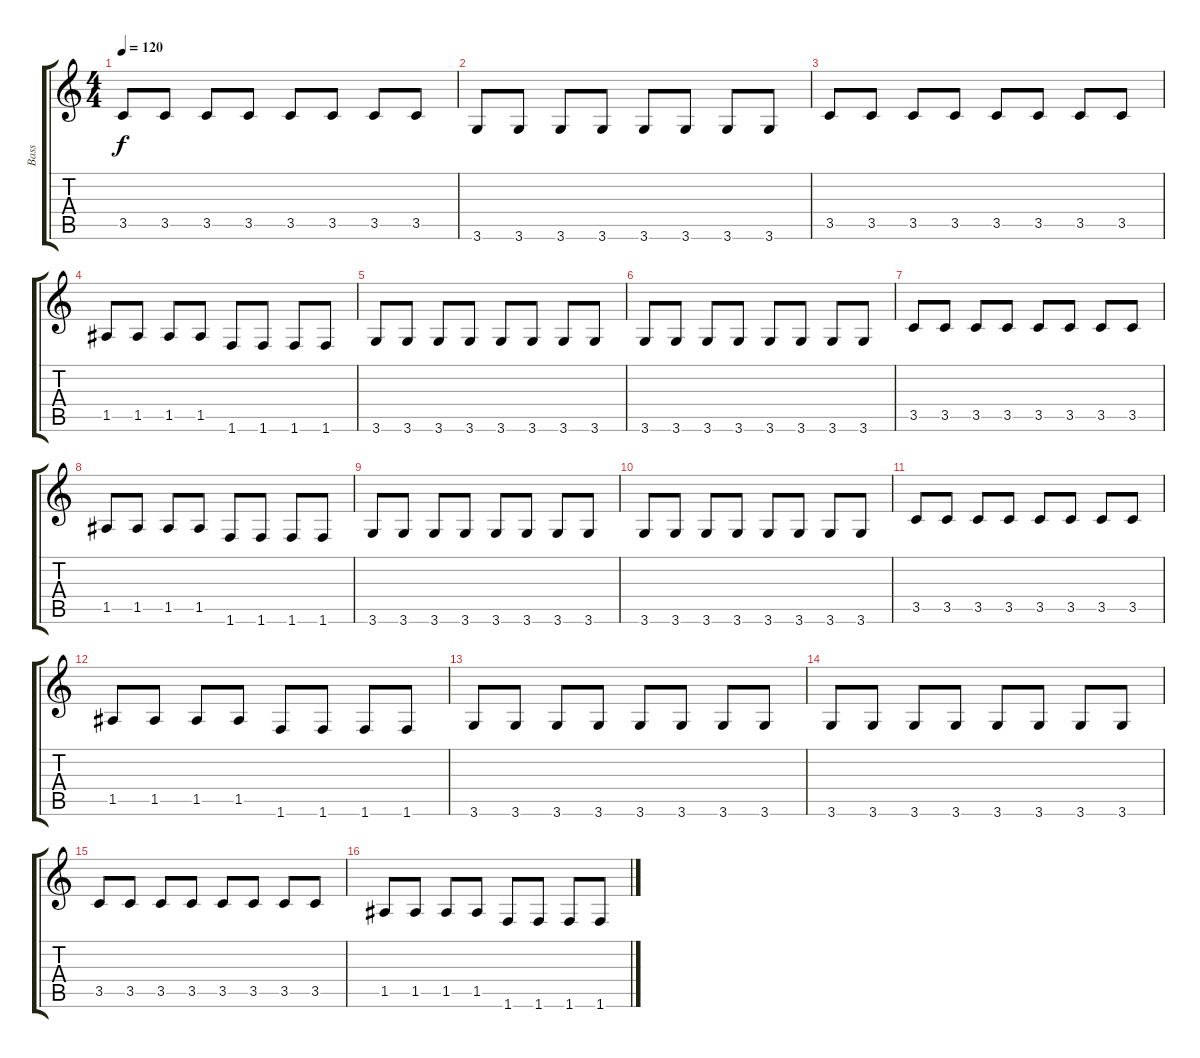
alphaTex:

\track ("Bass" "Bass") {instrument electricbasspick}
\staff {score tabs}
\tuning (E4 B3 G3 D3 A2 E2) {hide}
\ts (4 4)
\tempo 120
\clef g2
\ks c
3.5.8{dy f} 3.5.8 3.5.8 3.5.8 3.5.8 3.5.8 3.5.8 3.5.8 |
3.6.8 3.6.8 3.6.8 3.6.8 3.6.8 3.6.8 3.6.8 3.6.8 |
3.5.8 3.5.8 3.5.8 3.5.8 3.5.8 3.5.8 3.5.8 3.5.8 |
1.5.8 1.5.8 1.5.8 1.5.8 1.6.8 1.6.8 1.6.8 1.6.8 |
3.6.8 3.6.8 3.6.8 3.6.8 3.6.8 3.6.8 3.6.8 3.6.8 |
3.6.8 3.6.8 3.6.8 3.6.8 3.6.8 3.6.8 3.6.8 3.6.8 |
3.5.8 3.5.8 3.5.8 3.5.8 3.5.8 3.5.8 3.5.8 3.5.8 |
1.5.8 1.5.8 1.5.8 1.5.8 1.6.8 1.6.8 1.6.8 1.6.8 |
3.6.8 3.6.8 3.6.8 3.6.8 3.6.8 3.6.8 3.6.8 3.6.8 |
3.6.8 3.6.8 3.6.8 3.6.8 3.6.8 3.6.8 3.6.8 3.6.8 |
3.5.8 3.5.8 3.5.8 3.5.8 3.5.8 3.5.8 3.5.8 3.5.8 |
1.5.8 1.5.8 1.5.8 1.5.8 1.6.8 1.6.8 1.6.8 1.6.8 |
3.6.8 3.6.8 3.6.8 3.6.8 3.6.8 3.6.8 3.6.8 3.6.8 |
3.6.8 3.6.8 3.6.8 3.6.8 3.6.8 3.6.8 3.6.8 3.6.8 |
3.5.8 3.5.8 3.5.8 3.5.8 3.5.8 3.5.8 3.5.8 3.5.8 |
1.5.8 1.5.8 1.5.8 1.5.8 1.6.8 1.6.8 1.6.8 1.6.8
